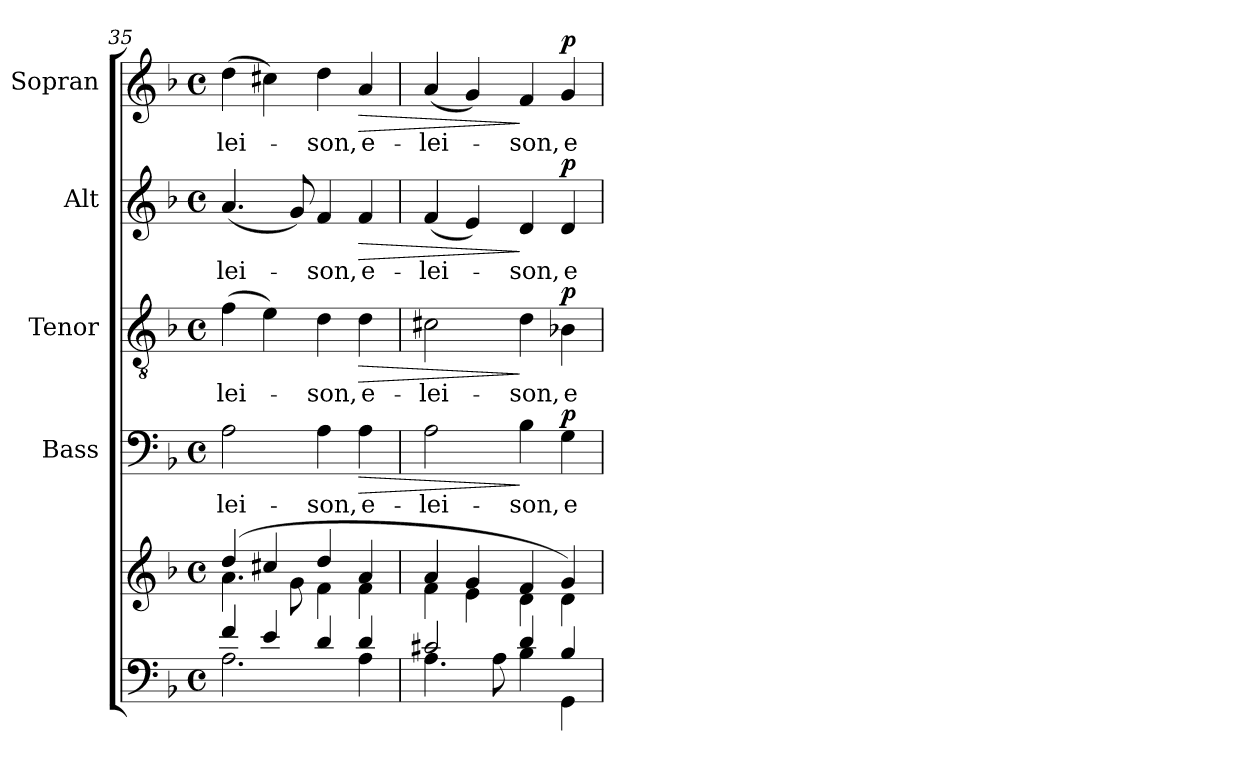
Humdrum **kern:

**kern	**kern	**kern	**text	**dynam	**kern	**text	**dynam	**kern	**text	**dynam	**kern	**text	**dynam
*part5	*part5	*part4	*part4	*part4	*part3	*part3	*part3	*part2	*part2	*part2	*part1	*part1	*part1
*staff6	*staff5	*staff4	*staff4	*staff4	*staff3	*staff3	*staff3	*staff2	*staff2	*staff2	*staff1	*staff1	*staff1
*	*	*I"Bass	*	*	*I"Tenor	*	*	*I"Alt	*	*	*I"Sopran	*	*
*	*	*I'B.	*	*	*I'T.	*	*	*I'A.	*	*	*I'S.	*	*
*clefF4	*clefG2	*clefF4	*	*	*clefGv2	*	*	*clefG2	*	*	*clefG2	*	*
*k[b-]	*k[b-]	*k[b-]	*	*	*k[b-]	*	*	*k[b-]	*	*	*k[b-]	*	*
*F:	*F:	*F:	*	*	*F:	*	*	*F:	*	*	*F:	*	*
*M4/4	*M4/4	*M4/4	*	*	*M4/4	*	*	*M4/4	*	*	*M4/4	*	*
*met(c)	*met(c)	*met(c)	*	*	*met(c)	*	*	*met(c)	*	*	*met(c)	*	*
=35	=35	=35	=35	=35	=35	=35	=35	=35	=35	=35	=35	=35	=35
*^	*^	*	*	*	*	*	*	*	*	*	*	*	*
!	!	!	!	!	!LO:LY:b	!	!	!LO:LY:b	!	!	!LO:LY:b	!	!	!LO:LY:b	!
4f/	2.A\	(4dd/	4.a\	2A\	-lei-	.	(>4f\	-lei-	.	(<4.a/	-lei-	.	(>4dd\	-lei-	.
4e/	.	4cc#X/	.	.	.	.	4e\)	.	.	.	.	.	4cc#X\)	.	.
.	.	.	8g\	.	.	.	.	.	.	8g/)	.	.	.	.	.
!	!	!	!	!	!LO:LY:b	!	!	!LO:LY:b	!	!	!LO:LY:b	!	!	!LO:LY:b	!
4d/	.	4dd/	4f\	4A\	-son,	.	4d\	-son,	.	4f/	-son,	.	4dd\	-son,	.
!	!	!	!	!	!LO:LY:b	!LO:HP:b	!	!LO:LY:b	!LO:HP:b	!	!LO:LY:b	!LO:HP:b	!	!LO:LY:b	!LO:HP:b
4d/	4A\	4a/	4f\	4A\	e-	>	4d\	e-	>	4f/	e-	>	4a/	e-	>
=36	=36	=36	=36	=36	=36	=36	=36	=36	=36	=36	=36	=36	=36	=36	=36
!	!	!	!	!	!LO:LY:b	!	!	!LO:LY:b	!	!	!LO:LY:b	!	!	!LO:LY:b	!
2c#X/	4.A\	4a/	4f\	2A\	-lei-	.	2c#X\	-lei-	.	(<4f/	-lei-	.	(<4a/	-lei-	.
.	.	4g/	4e\	.	.	.	.	.	.	4e/)	.	.	4g/)	.	.
.	8A\	.	.	.	.	.	.	.	.	.	.	.	.	.	.
!	!	!	!	!	!LO:LY:b	!	!	!LO:LY:b	!	!	!LO:LY:b	!	!	!LO:LY:b	!
4d/	4B-\	4f/	4d\	4B-\	-son,	]	4d\	-son,	]	4d/	-son,	]	4f/	-son,	]
!	!	!	!	!	!LO:LY:b	!LO:DY:a	!	!LO:LY:b	!LO:DY:a	!	!LO:LY:b	!LO:DY:a	!	!LO:LY:b	!LO:DY:a
4B-/	4GG\	4g/)	4d\	4G\	e-	p	4B-X\	e-	p	4d/	e-	p	4g/	e-	p
*v	*v	*	*	*	*	*	*	*	*	*	*	*	*	*	*
*	*v	*v	*	*	*	*	*	*	*	*	*	*	*	*
=	=	=	=	=	=	=	=	=	=	=	=	=	=
*-	*-	*-	*-	*-	*-	*-	*-	*-	*-	*-	*-	*-	*-
